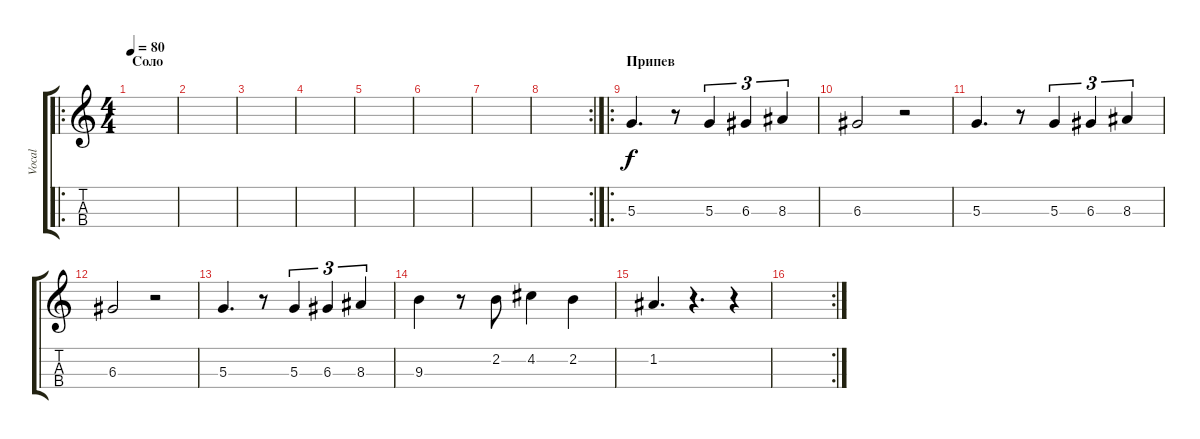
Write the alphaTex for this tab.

\track ("Vocal" "Vocal") {instrument violin}
\staff {score tabs}
\tuning (E5 A4 D4 G3) {hide}
\ro
\ts (4 4)
\section ("" "Соло")
\tempo 80
\clef g2
\ks c
|
|
|
|
|
|
|
\rc 2
|
\ro
\section ("" "Припев")
5.3.4{d} r.8 5.3.4{tu (3 2)} 6.3.4{tu (3 2)} 8.3.4{tu (3 2)} |
6.3.2 r.2 |
5.3.4{d} r.8 5.3.4{tu (3 2)} 6.3.4{tu (3 2)} 8.3.4{tu (3 2)} |
6.3.2 r.2 |
5.3.4{d} r.8 5.3.4{tu (3 2)} 6.3.4{tu (3 2)} 8.3.4{tu (3 2)} |
9.3.4 r.8 2.2.8 4.2.4 2.2.4 |
1.2.4{d} r.4{d} r.4 |
\rc 2
